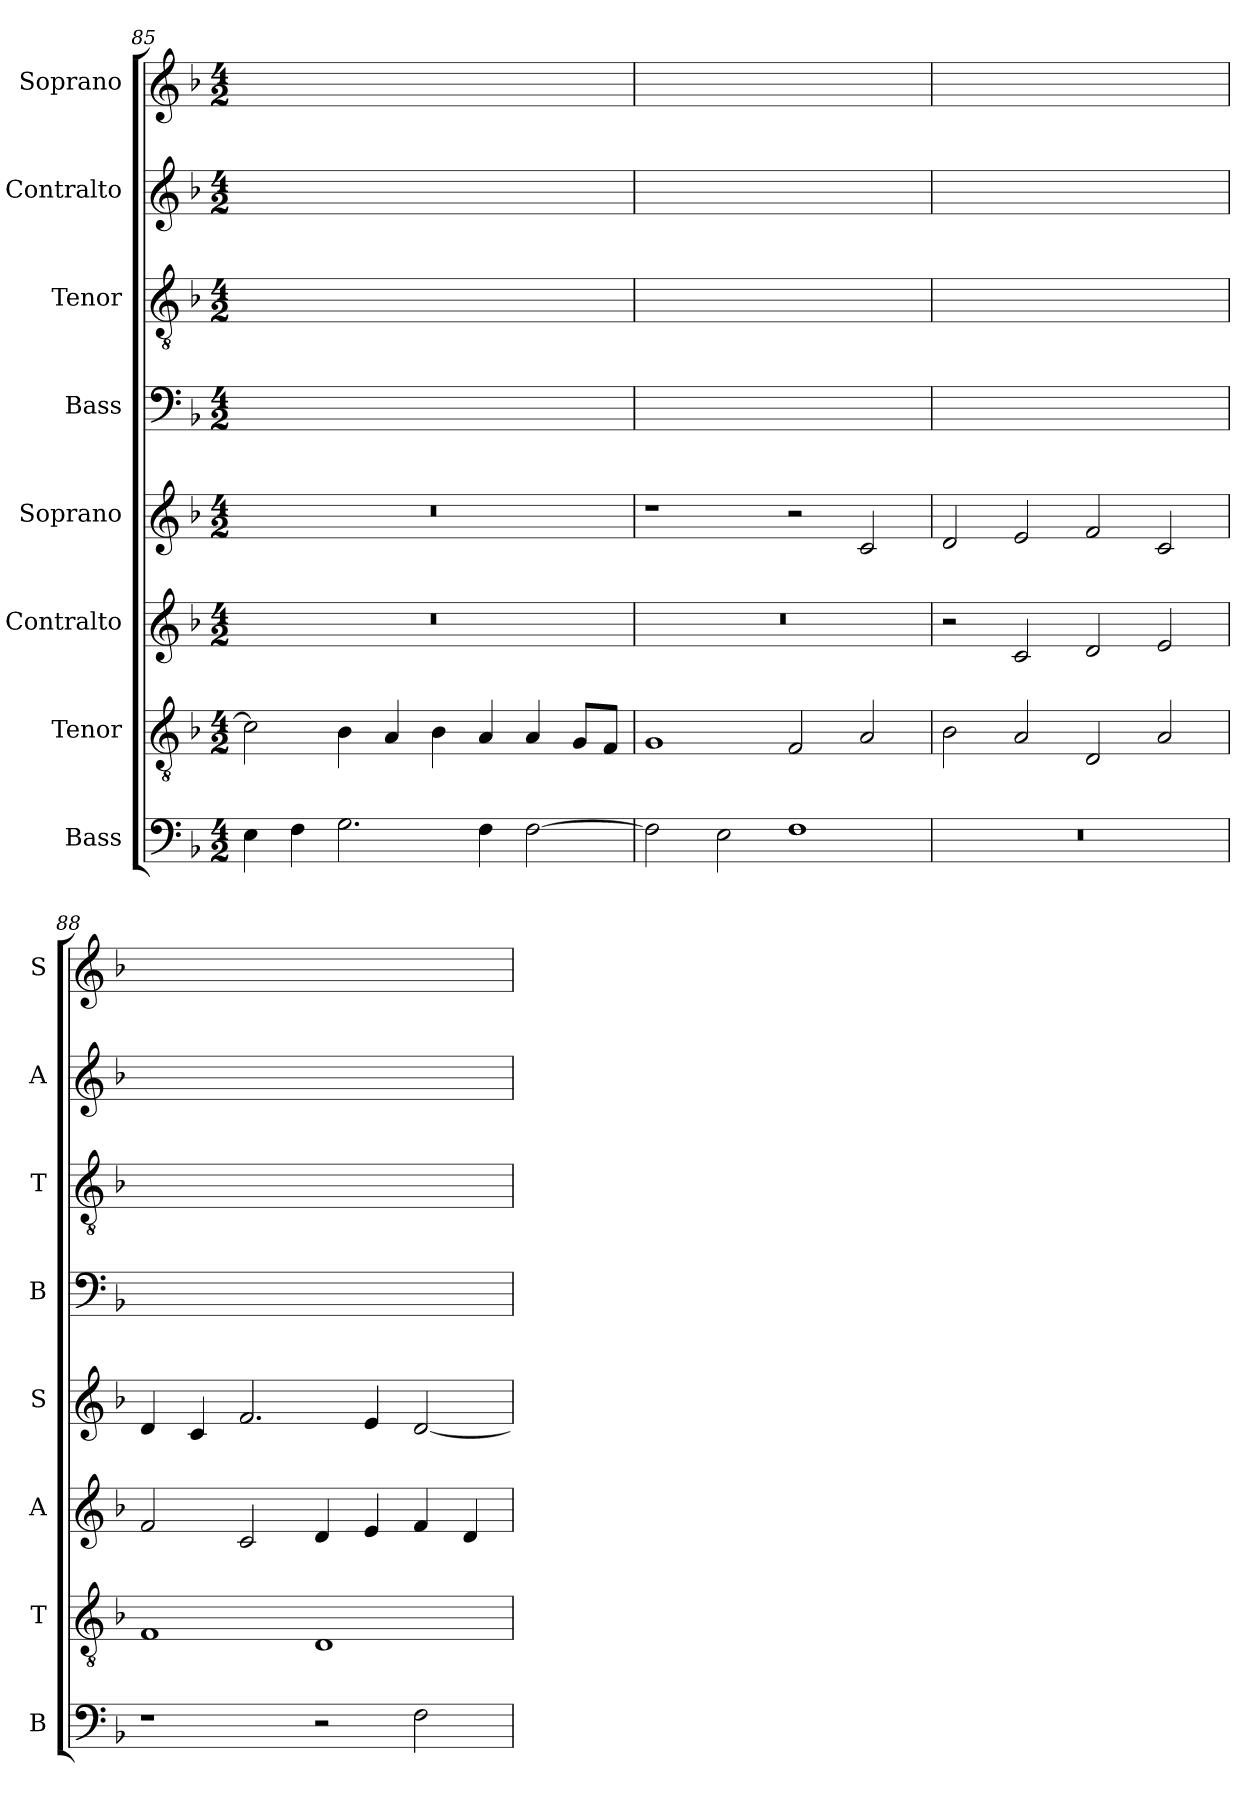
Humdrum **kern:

**kern	**kern	**kern	**kern	**kern	**kern	**kern	**kern
*part8	*part7	*part6	*part5	*part4	*part3	*part2	*part1
*staff8	*staff7	*staff6	*staff5	*staff4	*staff3	*staff2	*staff1
*I"Bass	*I"Tenor	*I"Contralto	*I"Soprano	*I"Bass	*I"Tenor	*I"Contralto	*I"Soprano
*I'B	*I'T	*I'A	*I'S	*I'B	*I'T	*I'A	*I'S
*clefF4	*clefGv2	*clefG2	*clefG2	*clefF4	*clefGv2	*clefG2	*clefG2
*k[b-]	*k[b-]	*k[b-]	*k[b-]	*k[b-]	*k[b-]	*k[b-]	*k[b-]
*F:ion	*F:ion	*F:ion	*F:ion	*F:ion	*F:ion	*F:ion	*F:ion
*M4/2	*M4/2	*M4/2	*M4/2	*M4/2	*M4/2	*M4/2	*M4/2
=85	=85	=85	=85	=85	=85	=85	=85
4E	2c]	0r	0r	0ryy	0ryy	0ryy	0ryy
4F	.	.	.	.	.	.	.
2.G	4B-	.	.	.	.	.	.
.	4A	.	.	.	.	.	.
.	4B-	.	.	.	.	.	.
4F	4A	.	.	.	.	.	.
[2F	4A	.	.	.	.	.	.
.	8G/L	.	.	.	.	.	.
.	8F/J	.	.	.	.	.	.
=86	=86	=86	=86	=86	=86	=86	=86
2F]	1G	0r	1r	0ryy	0ryy	0ryy	0ryy
2E	.	.	.	.	.	.	.
1F	2F	.	2r	.	.	.	.
.	2A	.	2c	.	.	.	.
=87	=87	=87	=87	=87	=87	=87	=87
0r	2B-	2r	2d	0ryy	0ryy	0ryy	0ryy
.	2A	2c	2e	.	.	.	.
.	2D	2d	2f	.	.	.	.
.	2A	2e	2c	.	.	.	.
=88	=88	=88	=88	=88	=88	=88	=88
1r	1F	2f	4d	0ryy	0ryy	0ryy	0ryy
.	.	.	4c	.	.	.	.
.	.	2c	2.f	.	.	.	.
2r	1D	4d	.	.	.	.	.
.	.	4e	4e	.	.	.	.
2F	.	4f	[2d	.	.	.	.
.	.	4d	.	.	.	.	.
=	=	=	=	=	=	=	=
*-	*-	*-	*-	*-	*-	*-	*-
